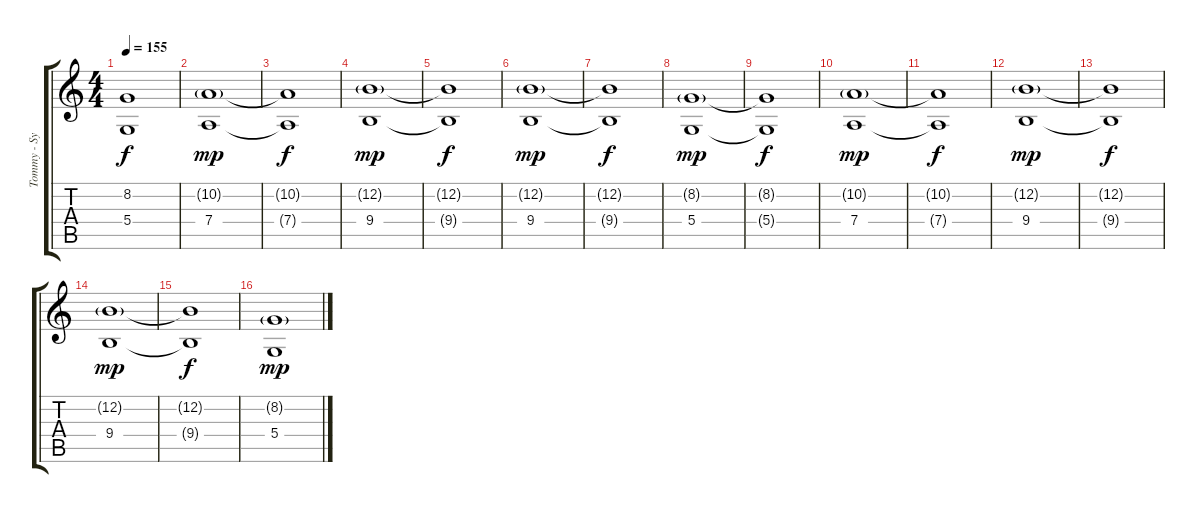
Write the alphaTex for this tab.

\track ("Tommy - Synth" "Tommy - Sy") {instrument synthstrings1}
\staff {score tabs}
\tuning (E4 B3 G3 D3 A2 E2) {hide}
\ts (4 4)
\tempo 155
\clef g2
\ks c
(8.2{t} 5.4{t}).1{dy f} |
(10.2{g} 7.4).1{dy mp} |
(10.2{t} 7.4{t}).1{dy f} |
(12.2{g} 9.4).1{dy mp} |
(12.2{t} 9.4{t}).1{dy f} |
(12.2{g} 9.4).1{dy mp} |
(12.2{t} 9.4{t}).1{dy f} |
(8.2{g} 5.4).1{dy mp} |
(8.2{t} 5.4{t}).1{dy f} |
(10.2{g} 7.4).1{dy mp} |
(10.2{t} 7.4{t}).1{dy f} |
(12.2{g} 9.4).1{dy mp} |
(12.2{t} 9.4{t}).1{dy f} |
(12.2{g} 9.4).1{dy mp} |
(12.2{t} 9.4{t}).1{dy f} |
(8.2{g} 5.4).1{dy mp}
